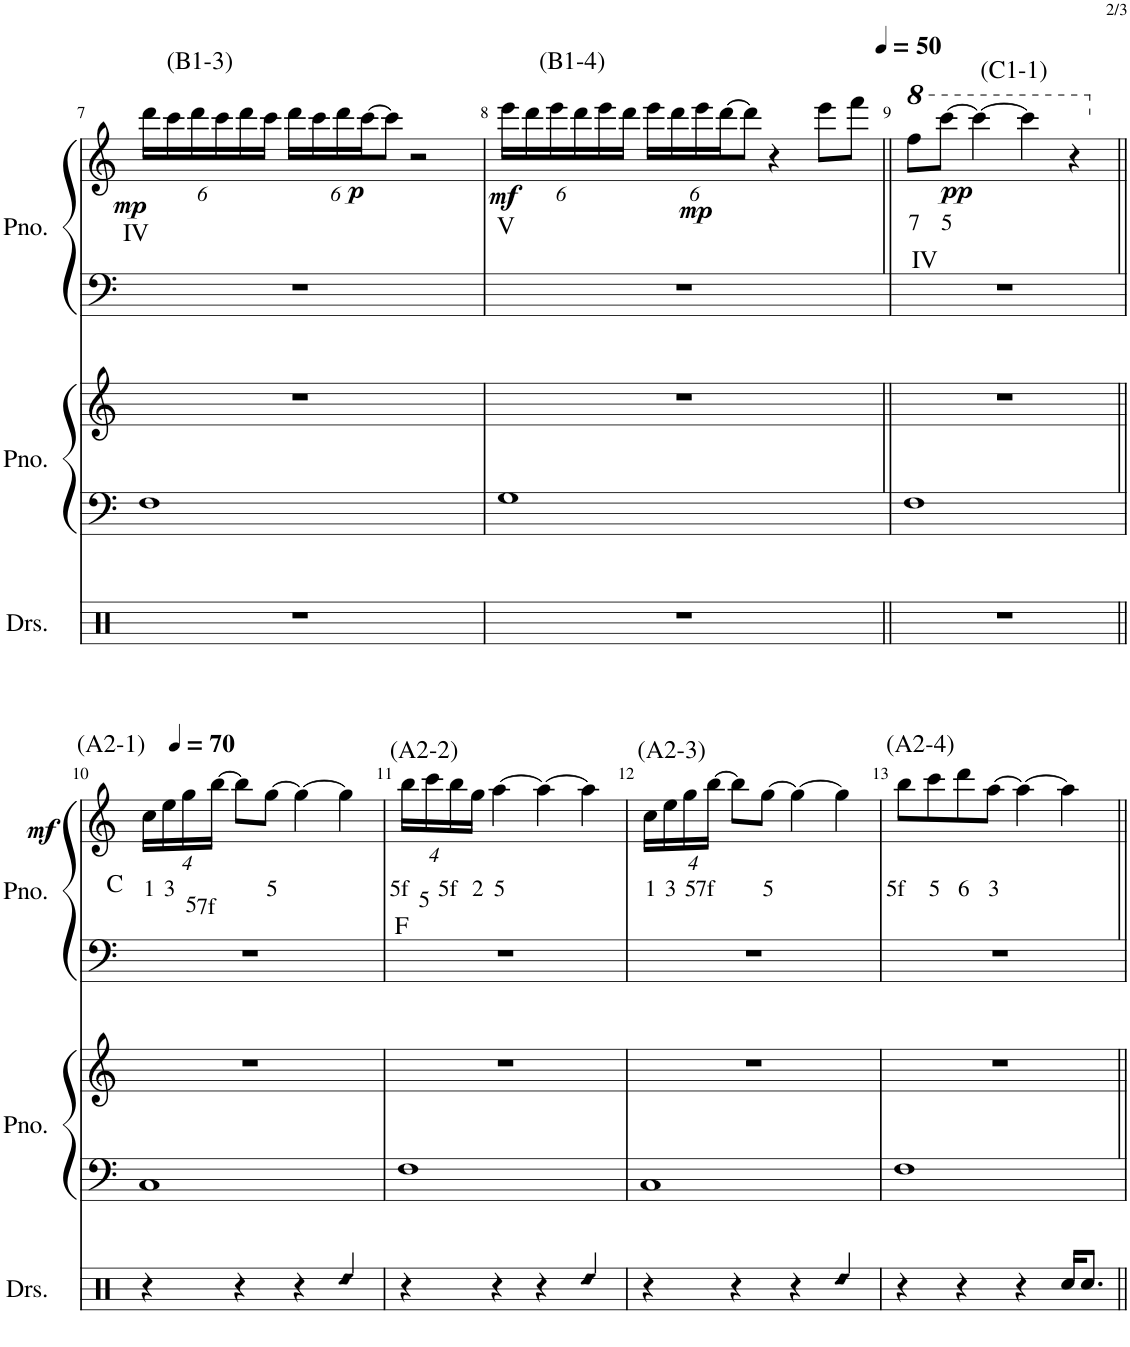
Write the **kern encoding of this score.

**kern	**kern	**kern	**kern	**kern	**text	**dynam	**harte
*part3	*part2	*part2	*part1	*part1	*part1	*part1	*part1
*staff5	*staff4	*staff3	*staff2	*staff1	*staff1	*staff1/2	*
*I"ドラムセット	*I"ピアノ	*	*I"ピアノ	*	*	*	*
!!LO:PB:g=z
*clefX	*clefF4	*clefG2	*clefF4	*clefG2	*	*	*
*k[]	*k[]	*k[]	*k[]	*k[]	*	*	*
*M4/4	*M4/4	*M4/4	*M4/4	*M4/4	*	*	*
*	*	*	*	*Xbrackettup	*	*	*
=7	=7	=7	=7	=7	=7	=7	=7
!	!	!	!	!LO:TX:a:t=(B1-3)	!	!	!
!	!	!	!	!	!	!LO:DY:b	!LO:H:kt=Ⅳ
1r	1F	1r	1r	24ddd\LL	.	mp	N
.	.	.	.	24ccc\	.	.	.
.	.	.	.	24ddd\	.	.	.
.	.	.	.	24ccc\	.	.	.
.	.	.	.	24ddd\	.	.	.
.	.	.	.	24ccc\JJ	.	.	.
.	.	.	.	24ddd\LL	.	.	.
.	.	.	.	24ccc\	.	.	.
!	!	!	!	!	!	!LO:DY:b	!
.	.	.	.	24ddd\	.	p	.
.	.	.	.	[24ccc\J	.	.	.
.	.	.	.	12ccc\J]	.	.	.
.	.	.	.	2r	.	.	.
=8	=8	=8	=8	=8	=8	=8	=8
!	!	!	!	!LO:TX:a:t=(B1-4)	!	!	!
!	!	!	!	!	!	!LO:DY:b	!LO:H:kt=V
1r	1G	1r	1r	24eee\LL	.	mf	N
.	.	.	.	24ddd\	.	.	.
.	.	.	.	24eee\	.	.	.
.	.	.	.	24ddd\	.	.	.
.	.	.	.	24eee\	.	.	.
.	.	.	.	24ddd\JJ	.	.	.
.	.	.	.	24eee\LL	.	.	.
.	.	.	.	24ddd\	.	.	.
!	!	!	!	!	!	!LO:DY:b	!
.	.	.	.	24eee\	.	mp	.
.	.	.	.	[24ddd\J	.	.	.
.	.	.	.	12ddd\J]	.	.	.
.	.	.	.	4r	.	.	.
.	.	.	.	8eee\L	.	.	.
.	.	.	.	8fff\J	.	.	.
=9||	=9||	=9||	=9||	=9||	=9||	=9||	=9||
*	*	*	*	*8va	*	*	*
*	*	*	*	*MM50	*	*	*
!	!	!	!	!LO:TX:a:t=(C1-1)	!	!	!
!	!	!	!	!	!LO:LY:b	!	!LO:H:kt=Ⅳ
1r	1F	1r	1r	8fff\L	7	.	N
!	!	!	!	!	!LO:LY:b	!LO:DY:b	!
.	.	.	.	[8cccc\J	5	pp	.
.	.	.	.	4cccc\_	.	.	.
.	.	.	.	4cccc\]	.	.	.
.	.	.	.	4r	.	.	.
!!LO:LB:g=z
=10||	=10||	=10||	=10||	=10||	=10||	=10||	=10||
*	*	*	*	*X8va	*	*	*
*	*	*	*	*MM70	*	*	*
!	!	!	!	!LO:TX:a:t=(A2-1)	!	!	!
!	!	!	!	!	!LO:LY:b	!LO:DY:b	!
4r	1C	1r	1r	16cc\LL	1	mf	C:maj
!	!	!	!	!	!LO:LY:b	!	!
.	.	.	.	16ee\	3	.	.
!	!	!	!	!	!LO:LY:b	!	!
.	.	.	.	16gg\	5	.	.
!	!	!	!	!	!LO:LY:b	!	!
.	.	.	.	[16bb\JJ	7f	.	.
4r	.	.	.	8bb\L]	.	.	.
!	!	!	!	!	!LO:LY:b	!	!
.	.	.	.	[8gg\J	5	.	.
4r	.	.	.	4gg\_	.	.	.
!LO:N:head=diamond	!	!	!	!	!	!	!
4Rdd/	.	.	.	4gg\]	.	.	.
=11	=11	=11	=11	=11	=11	=11	=11
!	!	!	!	!LO:TX:a:t=(A2-2)	!	!	!
!	!	!	!	!	!LO:LY:b	!	!
4r	1F	1r	1r	16bb\LL	5f	.	F:maj
!	!	!	!	!	!LO:LY:b	!	!
.	.	.	.	16ccc\	5	.	.
!	!	!	!	!	!LO:LY:b	!	!
.	.	.	.	16bb\	5f	.	.
!	!	!	!	!	!LO:LY:b	!	!
.	.	.	.	16gg\JJ	2	.	.
!	!	!	!	!	!LO:LY:b	!	!
4r	.	.	.	[4aa\	5	.	.
4r	.	.	.	4aa\_	.	.	.
!LO:N:head=diamond	!	!	!	!	!	!	!
4Rdd/	.	.	.	4aa\]	.	.	.
=12	=12	=12	=12	=12	=12	=12	=12
!	!	!	!	!LO:TX:a:t=(A2-3)	!	!	!
!	!	!	!	!	!LO:LY:b	!	!
4r	1C	1r	1r	16cc\LL	1	.	.
!	!	!	!	!	!LO:LY:b	!	!
.	.	.	.	16ee\	3	.	.
!	!	!	!	!	!LO:LY:b	!	!
.	.	.	.	16gg\	5	.	.
!	!	!	!	!	!LO:LY:b	!	!
.	.	.	.	[16bb\JJ	7f	.	.
4r	.	.	.	8bb\L]	.	.	.
!	!	!	!	!	!LO:LY:b	!	!
.	.	.	.	[8gg\J	5	.	.
4r	.	.	.	4gg\_	.	.	.
!LO:N:head=diamond	!	!	!	!	!	!	!
4Rdd/	.	.	.	4gg\]	.	.	.
=13	=13	=13	=13	=13	=13	=13	=13
!	!	!	!	!LO:TX:a:t=(A2-4)	!	!	!
!	!	!	!	!	!LO:LY:b	!	!
4r	1F	1r	1r	8bb\L	5f	.	.
!	!	!	!	!	!LO:LY:b	!	!
.	.	.	.	8ccc\	5	.	.
!	!	!	!	!	!LO:LY:b	!	!
4r	.	.	.	8ddd\	6	.	.
!	!	!	!	!	!LO:LY:b	!	!
.	.	.	.	[8aa\J	3	.	.
4r	.	.	.	4aa\_	.	.	.
16Rcc/KL	.	.	.	4aa\]	.	.	.
8.Rcc/J	.	.	.	.	.	.	.
=||	=||	=||	=||	=||	=||	=||	=||
*-	*-	*-	*-	*-	*-	*-	*-
